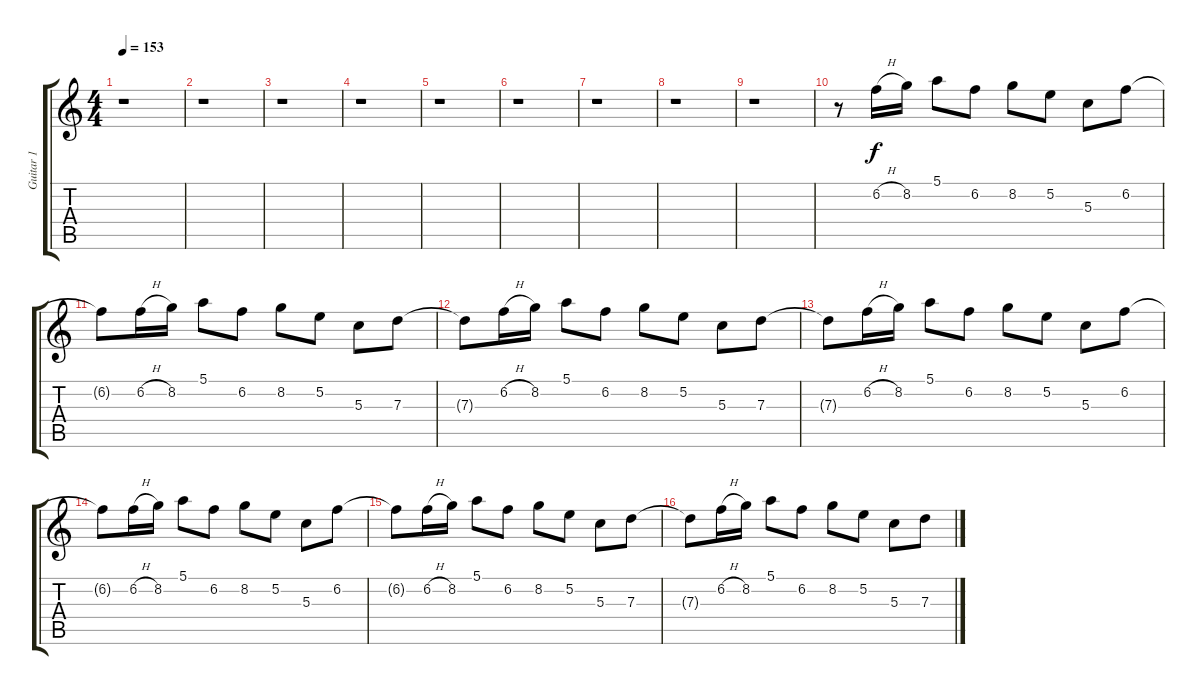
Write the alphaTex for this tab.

\track ("Guitar 1" "Guitar 1") {instrument distortionguitar}
\staff {score tabs}
\tuning (E4 B3 G3 D3 A2 E2) {hide}
\ts (4 4)
\tempo 153
\clef g2
\ks c
r.1{dy f} |
r.1 |
r.1 |
r.1 |
r.1 |
r.1 |
r.1 |
r.1 |
r.1 |
r.8 6.2{h}.16 8.2.16 5.1.8 6.2.8 8.2.8 5.2.8 5.3.8 6.2.8 |
6.2{t}.8 6.2{h}.16 8.2.16 5.1.8 6.2.8 8.2.8 5.2.8 5.3.8 7.3.8 |
7.3{t}.8 6.2{h}.16 8.2.16 5.1.8 6.2.8 8.2.8 5.2.8 5.3.8 7.3.8 |
7.3{t}.8 6.2{h}.16 8.2.16 5.1.8 6.2.8 8.2.8 5.2.8 5.3.8 6.2.8 |
6.2{t}.8 6.2{h}.16 8.2.16 5.1.8 6.2.8 8.2.8 5.2.8 5.3.8 6.2.8 |
6.2{t}.8 6.2{h}.16 8.2.16 5.1.8 6.2.8 8.2.8 5.2.8 5.3.8 7.3.8 |
7.3{t}.8 6.2{h}.16 8.2.16 5.1.8 6.2.8 8.2.8 5.2.8 5.3.8 7.3.8
